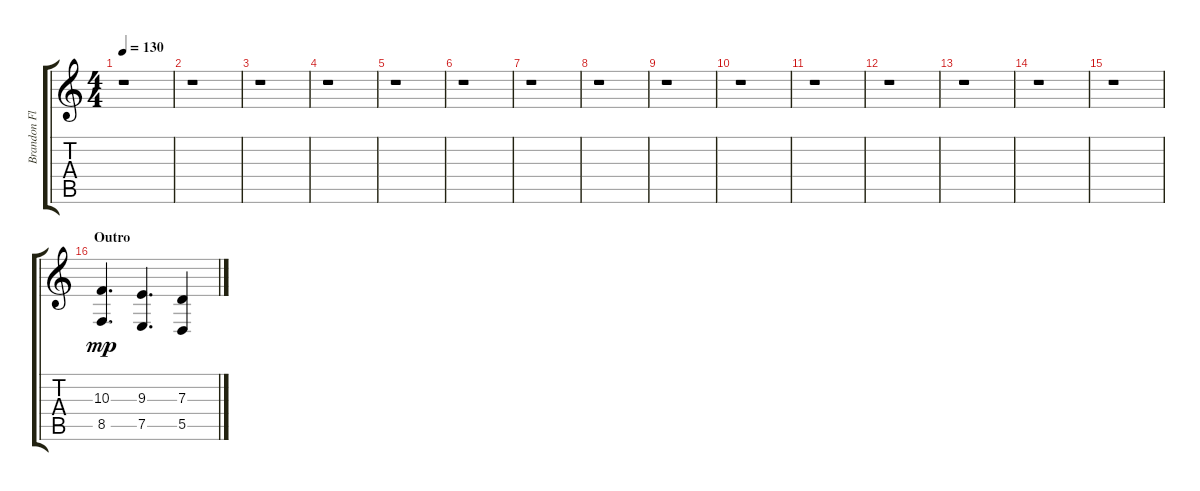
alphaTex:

\track ("Brandon Flowers (Synth 3)" "Brandon Fl") {instrument pad7halo}
\staff {score tabs}
\tuning (E4 B3 G3 D3 A2 E2) {hide}
\ts (4 4)
\tempo 130
\clef g2
\ks c
r.1{dy f} |
r.1 |
r.1 |
r.1 |
r.1 |
r.1 |
r.1 |
r.1 |
r.1 |
r.1 |
r.1 |
r.1 |
r.1 |
r.1 |
r.1 |
\section ("" "Outro")
(10.3 8.5).4{d dy mp} (9.3 7.5).4{d} (7.3 5.5).4
